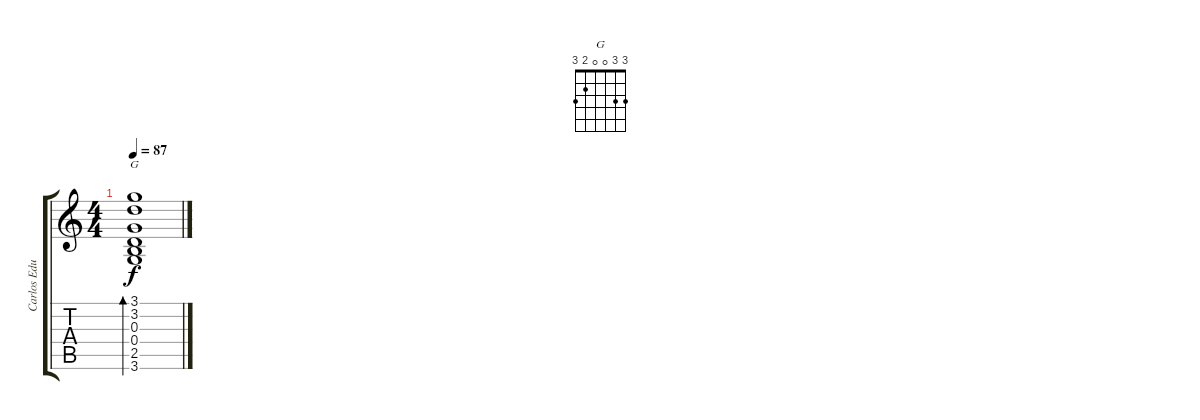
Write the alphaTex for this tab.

\track ("Carlos Eduardo [Guit]" "Carlos Edu") {instrument electricguitarclean}
\staff {score tabs}
\tuning (E4 B3 G3 D3 A2 E2) {hide}
\chord ("G" 3 3 0 0 2 3)
\ts (4 4)
\tempo 87
\clef g2
\ks c
(3.1 3.2 0.3 0.4 2.5 3.6).1{bd 60 ch "G" dy f}
